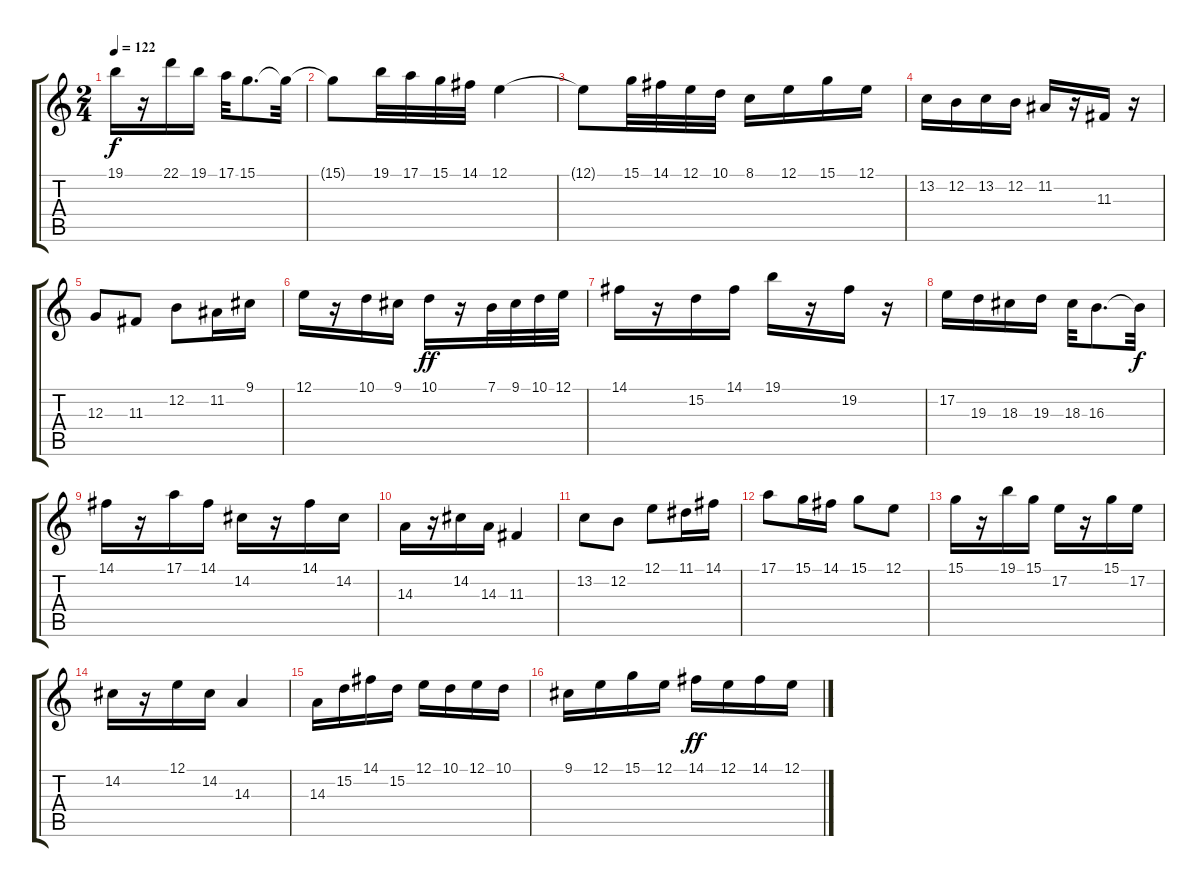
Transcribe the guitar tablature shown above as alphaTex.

\track "" {instrument flute}
\staff {score tabs}
\tuning (E4 B3 G3 D3 A2 E2) {hide}
\ts (2 4)
\tempo 122
\clef g2
\ks c
19.1.16{dy f} r.16 22.1.16 19.1.16 17.1.32 15.1.8{d} 15.1{t}.32 |
15.1{t}.8 19.1.32 17.1.32 15.1.32 14.1.32 12.1.4 |
12.1{t}.8 15.1.32 14.1.32 12.1.32 10.1.32 8.1.16 12.1.16 15.1.16 12.1.16 |
13.2.16 12.2.16 13.2.16 12.2.16 11.2.16 r.16 11.3.16 r.16 |
12.3.8 11.3.8 12.2.8 11.2.16 9.1.16 |
12.1.16 r.16 10.1.16 9.1.16 10.1.16{dy ff} r.16 7.1.32 9.1.32 10.1.32 12.1.32 |
14.1.16 r.16 15.2.16 14.1.16 19.1.16 r.16 19.2.16 r.16 |
17.2.16 19.3.16 18.3.16 19.3.16 18.3.32 16.3.8{d} 16.3{t}.32{dy f} |
14.1.16 r.16 17.1.16 14.1.16 14.2.16 r.16 14.1.16 14.2.16 |
14.3.16 r.16 14.2.16 14.3.16 11.3.4 |
13.2.8 12.2.8 12.1.8 11.1.16 14.1.16 |
17.1.8 15.1.16 14.1.16 15.1.8 12.1.8 |
15.1.16 r.16 19.1.16 15.1.16 17.2.16 r.16 15.1.16 17.2.16 |
14.2.16 r.16 12.1.16 14.2.16 14.3.4 |
14.3.16 15.2.16 14.1.16 15.2.16 12.1.16 10.1.16 12.1.16 10.1.16 |
9.1.16 12.1.16 15.1.16 12.1.16 14.1.16{dy ff} 12.1.16 14.1.16 12.1.16
